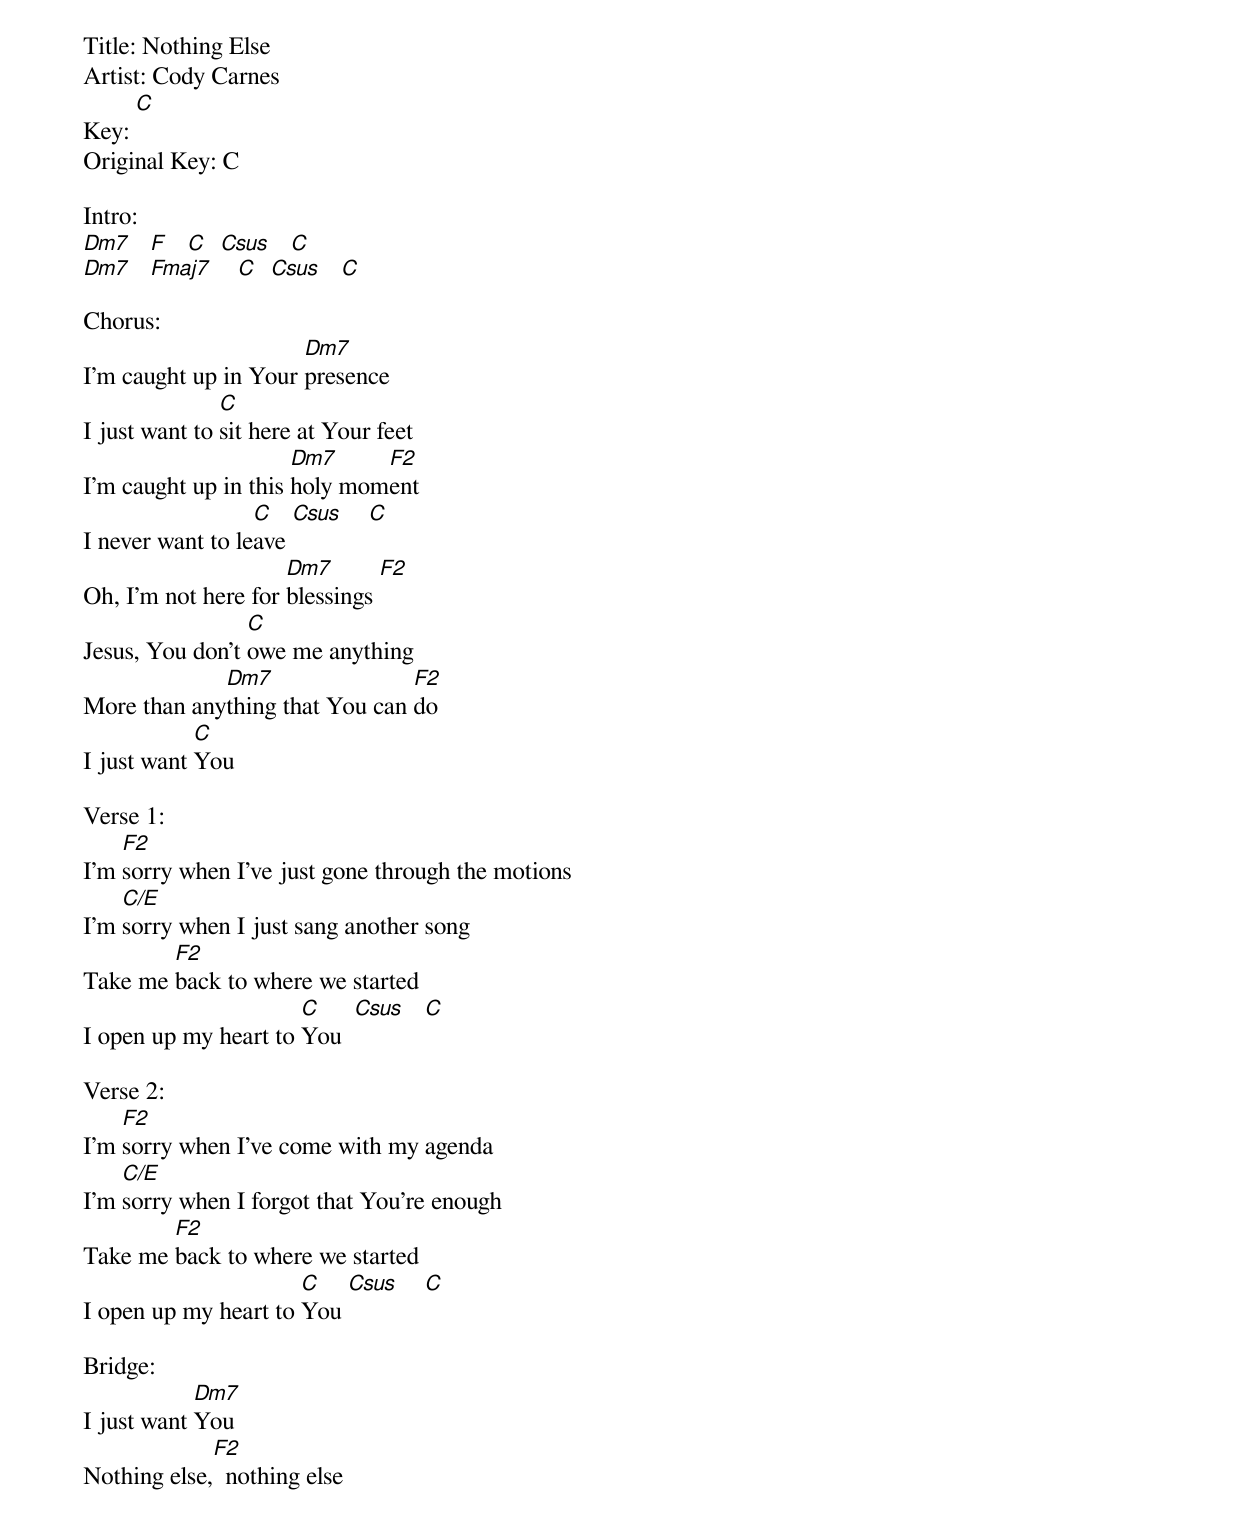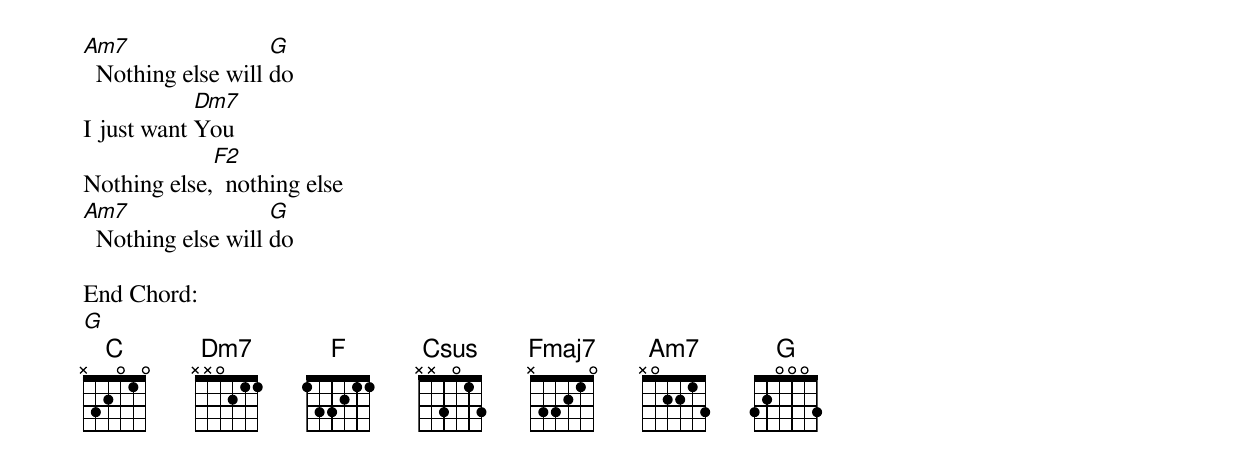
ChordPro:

Title: Nothing Else
Artist: Cody Carnes
Key: [C]
Original Key: C

Intro:
[Dm7]   [F]   [C]  [Csus]   [C]
[Dm7]   [Fmaj7]    [C]  [Csus]   [C]

Chorus:
I'm caught up in Your [Dm7]presence
I just want to [C]sit here at Your feet
I'm caught up in this [Dm7]holy mom[F2]ent
I never want to le[C]ave [Csus]    [C]
Oh, I'm not here for [Dm7]blessings [F2]
Jesus, You don't [C]owe me anything
More than any[Dm7]thing that You can [F2]do
I just want [C]You

Verse 1:
I'm [F2]sorry when I've just gone through the motions
I'm [C/E]sorry when I just sang another song
Take me [F2]back to where we started
I open up my heart to [C]You  [Csus]   [C]

Verse 2:
I'm [F2]sorry when I've come with my agenda
I'm [C/E]sorry when I forgot that You're enough
Take me [F2]back to where we started
I open up my heart to [C]You [Csus]    [C]

Bridge:
I just want [Dm7]You
Nothing else,[F2]  nothing else
[Am7]  Nothing else will [G]do
I just want [Dm7]You
Nothing else,[F2]  nothing else
[Am7]  Nothing else will [G]do

End Chord:
[G]
